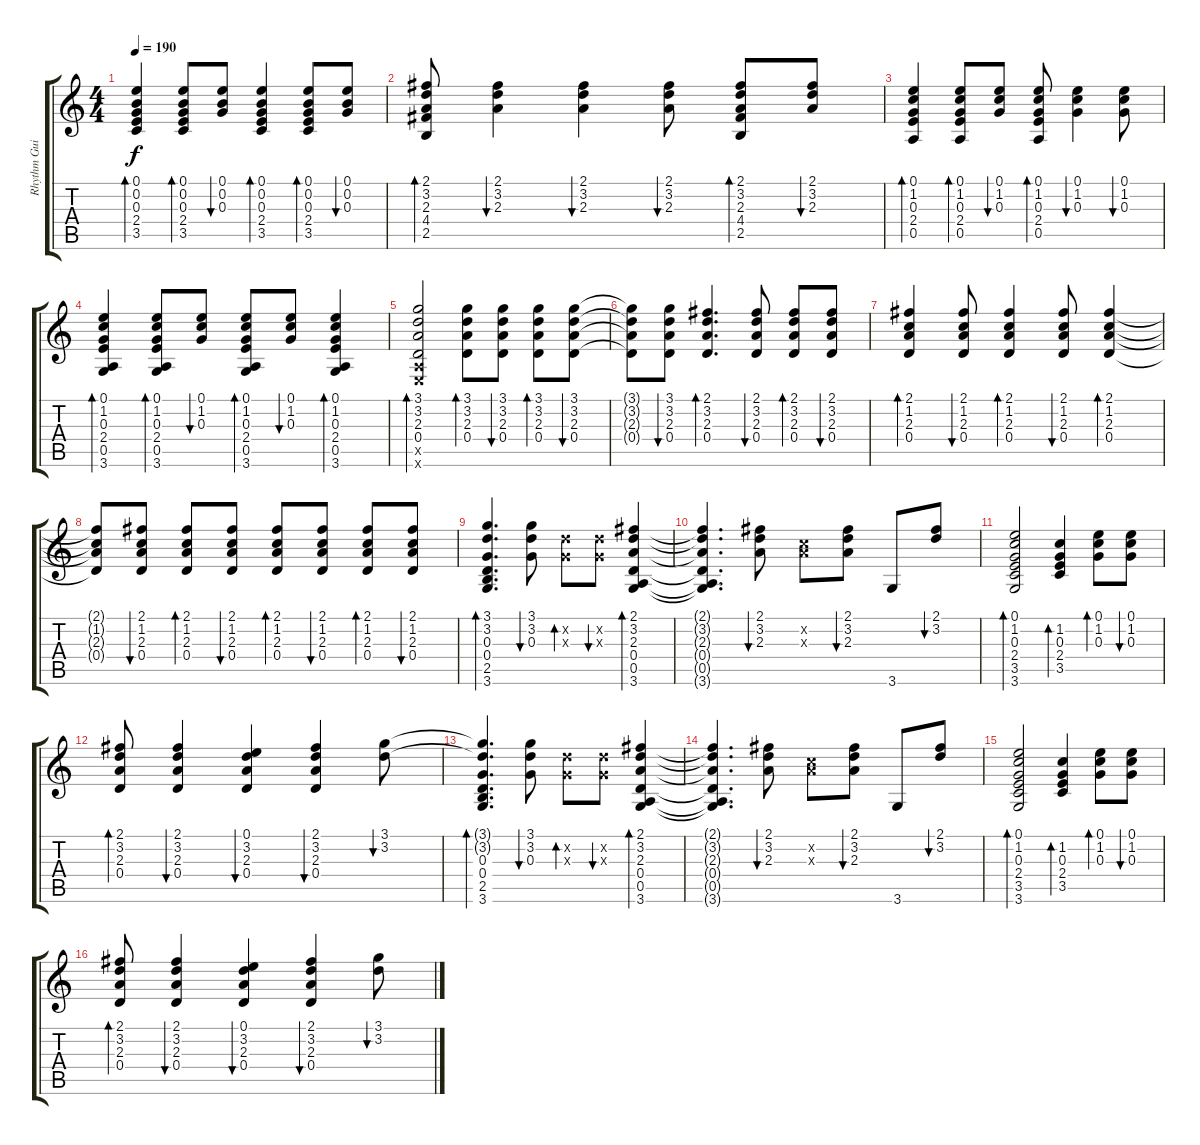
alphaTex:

\track ("Rhythm Guitar" "Rhythm Gui") {instrument acousticguitarnylon}
\staff {score tabs}
\tuning (E4 B3 G3 D3 A2 E2) {hide}
\ts (4 4)
\tempo 190
\clef g2
\ks c
(0.1 0.2 0.3 2.4 3.5).4{bd 60 dy f} (0.1 0.2 0.3 2.4 3.5).8{bd 60} (0.1 0.2 0.3).8{bu 60} (0.1 0.2 0.3 2.4 3.5).4{bd 60} (0.1 0.2 0.3 2.4 3.5).8{bd 60} (0.1 0.2 0.3).8{bu 60} |
(2.1 3.2 2.3 4.4 2.5).8{bd 60} (2.1 3.2 2.3).4{bu 60} (2.1 3.2 2.3).4{bu 60} (2.1 3.2 2.3).8{bu 60} (2.1 3.2 2.3 4.4 2.5).8{bd 60} (2.1 3.2 2.3).8{bu 60} |
(0.1 1.2 0.3 2.4 0.5).4{bd 60} (0.1 1.2 0.3 2.4 0.5).8{bd 60} (0.1 1.2 0.3).8{bu 60} (0.1 1.2 0.3 2.4 0.5).8{bd 60} (0.1 1.2 0.3).4{bu 60} (0.1 1.2 0.3).8{bu 60} |
(0.1 1.2 0.3 2.4 0.5 3.6).4{bd 60} (0.1 1.2 0.3 2.4 0.5 3.6).8{bd 60} (0.1 1.2 0.3).8{bu 60} (0.1 1.2 0.3 2.4 0.5 3.6).8{bd 60} (0.1 1.2 0.3).8{bu 60} (0.1 1.2 0.3 2.4 0.5 3.6).4{bd 60} |
(3.1 3.2 2.3 0.4 0.5{x} 0.6{x}).2{bd 60} (3.1 3.2 2.3 0.4).8{bd 60} (3.1 3.2 2.3 0.4).8{bu 60} (3.1 3.2 2.3 0.4).8{bd 60} (3.1 3.2 2.3 0.4).8{bu 60} |
(3.1{t} 3.2{t} 2.3{t} 0.4{t}).8 (3.1 3.2 2.3 0.4).8{bu 60} (2.1 3.2 2.3 0.4).4{d bd 60} (2.1 3.2 2.3 0.4).8{bu 60} (2.1 3.2 2.3 0.4).8{bd 60} (2.1 3.2 2.3 0.4).8{bu 60} |
(2.1 1.2 2.3 0.4).4{bd 60} (2.1 1.2 2.3 0.4).8{bu 60} (2.1 1.2 2.3 0.4).4{bd 120} (2.1 1.2 2.3 0.4).8{bu 60} (2.1 1.2 2.3 0.4).4{bd 240} |
(2.1{t} 1.2{t} 2.3{t} 0.4{t}).8 (2.1 1.2 2.3 0.4).8{bu 240} (2.1 1.2 2.3 0.4).8{bd 240} (2.1 1.2 2.3 0.4).8{bu 240} (2.1 1.2 2.3 0.4).8{bd 60} (2.1 1.2 2.3 0.4).8{bu 60} (2.1 1.2 2.3 0.4).8{bd 60} (2.1 1.2 2.3 0.4).8{bu 60} |
(3.1 3.2 0.3 0.4 2.5 3.6).4{d bd 60} (3.1 3.2 0.3).8{bu 60} (3.2{x} 0.3{x}).8{bd 120} (3.2{x} 0.3{x}).8{bu 60} (2.1 3.2 2.3 0.4 0.5 3.6).4{bd 120} |
(2.1{t} 3.2{t} 2.3{t} 0.4{t} 0.5{t} 3.6{t}).4{d} (2.1 3.2 2.3).8{bu 60} (1.2{x} 2.3{x}).8 (2.1 3.2 2.3).8{bu 30} 3.6.8 (2.1 3.2).8{bu 30} |
(0.1 1.2 0.3 2.4 3.5 3.6).2{bd 60} (1.2 0.3 2.4 3.5).4{bd 60} (0.1 1.2 0.3).8{bd 60} (0.1 1.2 0.3).8{bu 60} |
(2.1 3.2 2.3 0.4).8{bd 60} (2.1 3.2 2.3 0.4).4{bu 60} (0.1 3.2 2.3 0.4).4{bu 60} (2.1 3.2 2.3 0.4).4{bu 60} (3.1 3.2).8{bu 60} |
(3.1{t} 3.2{t} 0.3 0.4 2.5 3.6).4{d bd 60} (3.1 3.2 0.3).8{bu 60} (3.2{x} 0.3{x}).8{bd 120} (3.2{x} 0.3{x}).8{bu 60} (2.1 3.2 2.3 0.4 0.5 3.6).4{bd 120} |
(2.1{t} 3.2{t} 2.3{t} 0.4{t} 0.5{t} 3.6{t}).4{d} (2.1 3.2 2.3).8{bu 60} (1.2{x} 2.3{x}).8 (2.1 3.2 2.3).8{bu 30} 3.6.8 (2.1 3.2).8{bu 30} |
(0.1 1.2 0.3 2.4 3.5 3.6).2{bd 60} (1.2 0.3 2.4 3.5).4{bd 60} (0.1 1.2 0.3).8{bd 60} (0.1 1.2 0.3).8{bu 60} |
(2.1 3.2 2.3 0.4).8{bd 60} (2.1 3.2 2.3 0.4).4{bu 60} (0.1 3.2 2.3 0.4).4{bu 60} (2.1 3.2 2.3 0.4).4{bu 60} (3.1 3.2).8{bu 60}
